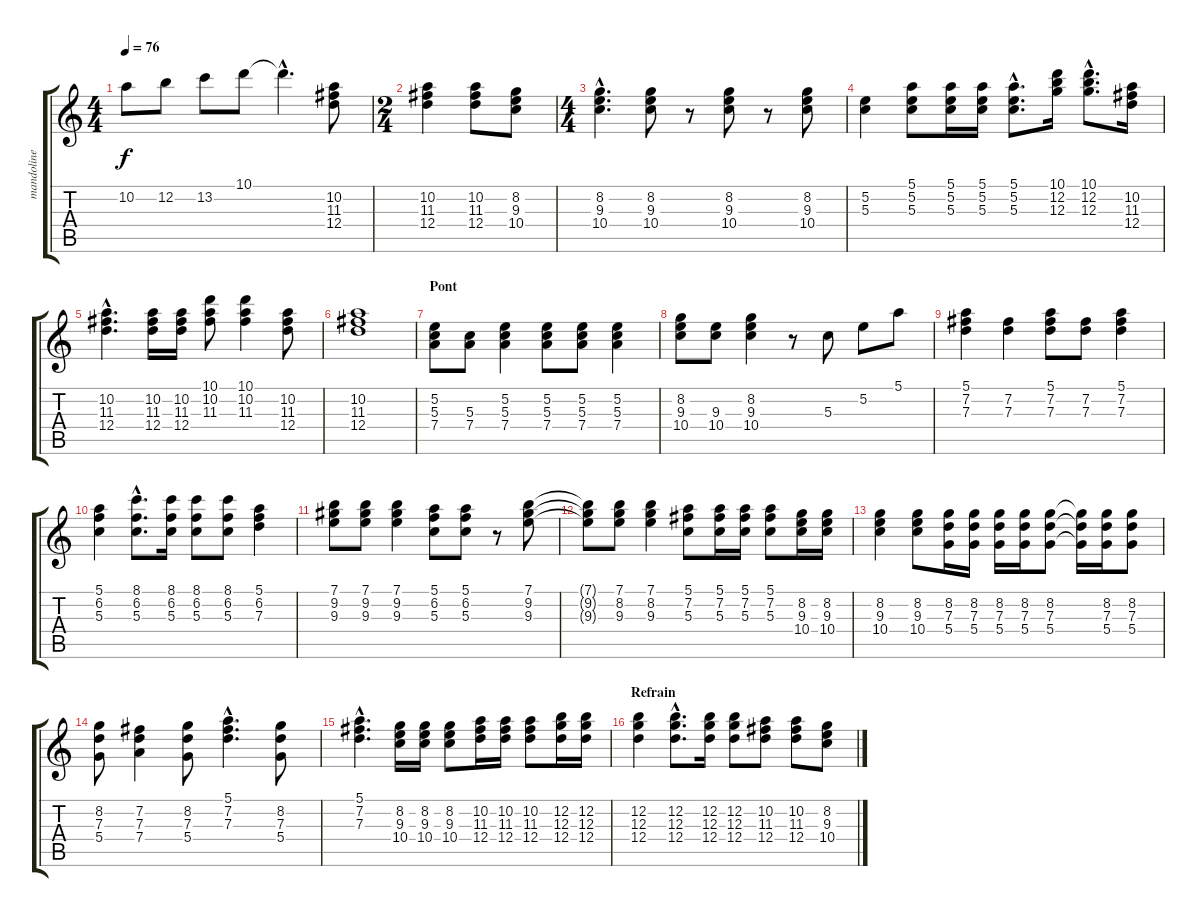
\track ("mandoline (capo 5)" "mandoline ") {instrument acousticguitarsteel}
\staff {score tabs}
\tuning (E4 B3 G3 D3 A2 E2) {hide}
\ts (4 4)
\tempo 76
\clef g2
\ks c
10.2.8{dy f} 12.2.8 13.2.8 10.1.8 10.1{hac t}.4{d} (10.2 11.3 12.4).8 |
\ts (2 4)
(10.2 11.3 12.4).4 (10.2 11.3 12.4).8 (8.2 9.3 10.4).8 |
\ts (4 4)
(8.2{hac} 9.3{hac} 10.4{hac}).4{d} (8.2 9.3 10.4).8 r.8 (8.2 9.3 10.4).8 r.8 (8.2 9.3 10.4).8 |
(5.2 5.3).4 (5.1 5.2 5.3).8 (5.1 5.2 5.3).16 (5.1 5.2 5.3).16 (5.1{hac} 5.2{hac} 5.3{hac}).8{d} (10.1 12.2 12.3).16 (10.1{hac} 12.2{hac} 12.3{hac}).8{d} (10.2 11.3 12.4).16 |
(10.2{hac} 11.3{hac} 12.4{hac}).4{d} (10.2 11.3 12.4).16 (10.2 11.3 12.4).16 (10.1 10.2 11.3).8 (10.1 10.2 11.3).4 (10.2 11.3 12.4).8 |
(10.2 11.3 12.4).1 |
\section ("" "Pont")
(5.2 5.3 7.4).8 (5.3 7.4).8 (5.2 5.3 7.4).4 (5.2 5.3 7.4).8 (5.2 5.3 7.4).8 (5.2 5.3 7.4).4 |
(8.2 9.3 10.4).8 (9.3 10.4).8 (8.2 9.3 10.4).4 r.8 5.3.8 5.2.8 5.1.8 |
(5.1 7.2 7.3).4 (7.2 7.3).4 (5.1 7.2 7.3).8 (7.2 7.3).8 (5.1 7.2 7.3).4 |
(5.1 6.2 5.3).4 (8.1{hac} 6.2{hac} 5.3{hac}).8{d} (8.1 6.2 5.3).16 (8.1 6.2 5.3).8 (8.1 6.2 5.3).8 (5.1 6.2 7.3).4 |
(7.1 9.2 9.3).8 (7.1 9.2 9.3).8 (7.1 9.2 9.3).4 (5.1 6.2 5.3).8 (5.1 6.2 5.3).8 r.8 (7.1 9.2 9.3).8 |
(7.1{t} 9.2{t} 9.3{t}).8 (7.1 8.2 9.3).8 (7.1 8.2 9.3).4 (5.1 7.2 5.3).8 (5.1 7.2 5.3).16 (5.1 7.2 5.3).16 (5.1 7.2 5.3).8 (8.2 9.3 10.4).16 (8.2 9.3 10.4).16 |
(8.2 9.3 10.4).4 (8.2 9.3 10.4).8 (8.2 7.3 5.4).16 (8.2 7.3 5.4).16 (8.2 7.3 5.4).16 (8.2 7.3 5.4).16 (8.2 7.3 5.4).8 (8.2{t} 7.3{t} 5.4{t}).16 (8.2 7.3 5.4).16 (8.2 7.3 5.4).8 |
(8.2 7.3 5.4).8 (7.2 7.3 7.4).4 (8.2 7.3 5.4).8 (5.1{hac} 7.2{hac} 7.3{hac}).4{d} (8.2 7.3 5.4).8 |
(5.1{hac} 7.2{hac} 7.3{hac}).4{d} (8.2 9.3 10.4).16 (8.2 9.3 10.4).16 (8.2 9.3 10.4).8 (10.2 11.3 12.4).16 (10.2 11.3 12.4).16 (10.2 11.3 12.4).8 (12.2 12.3 12.4).16 (12.2 12.3 12.4).16 |
\section ("" "Refrain")
(12.2 12.3 12.4).4 (12.2{hac} 12.3{hac} 12.4{hac}).8{d} (12.2 12.3 12.4).16 (12.2 12.3 12.4).8 (10.2 11.3 12.4).8 (10.2 11.3 12.4).8 (8.2 9.3 10.4).8
